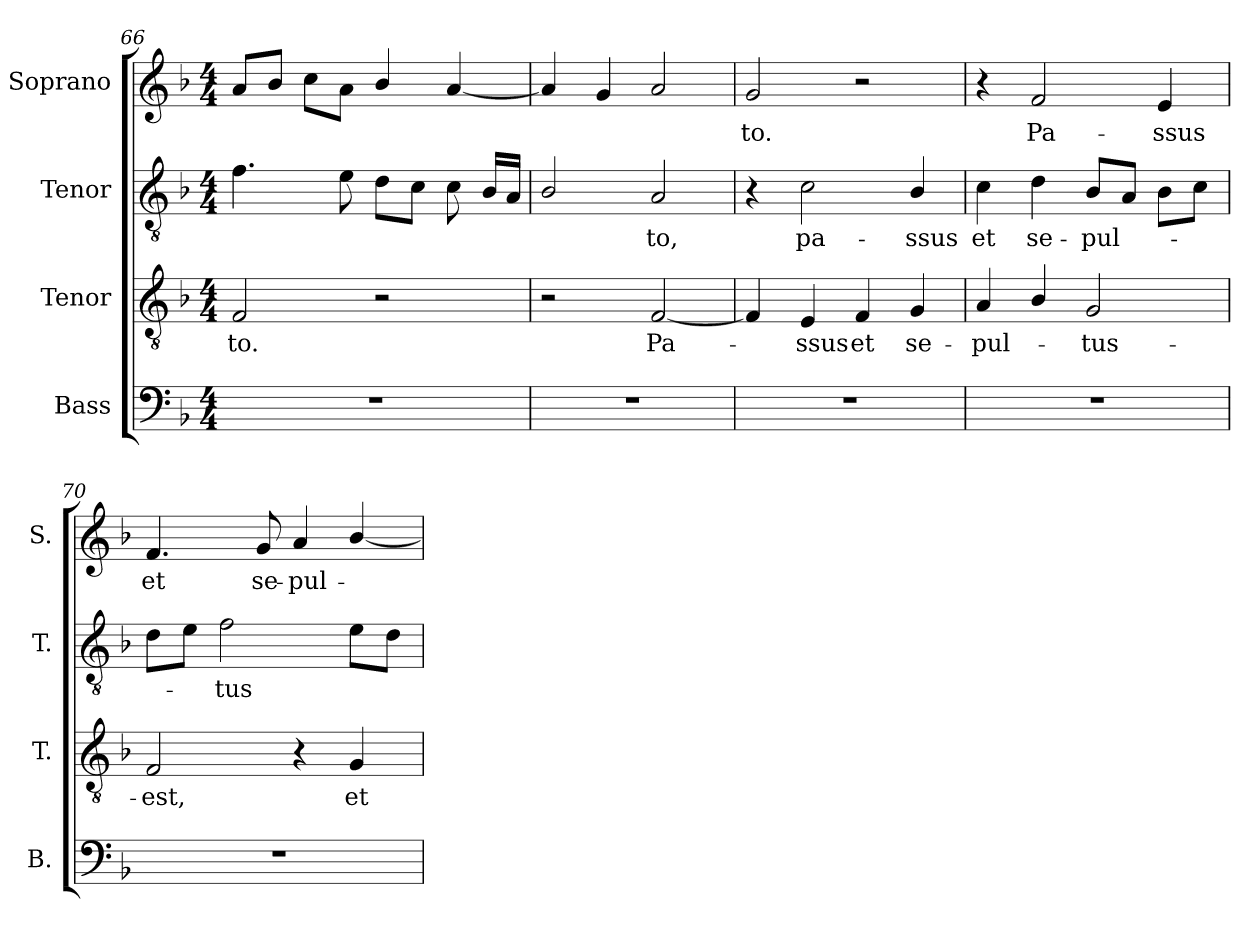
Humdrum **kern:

**kern	**kern	**text	**kern	**text	**kern	**text
*part4	*part3	*part3	*part2	*part2	*part1	*part1
*staff4	*staff3	*staff3	*staff2	*staff2	*staff1	*staff1
*I"Bass	*I"Tenor	*	*I"Tenor	*	*I"Soprano	*
*I'B.	*I'T.	*	*I'T.	*	*I'S.	*
*clefF4	*clefGv2	*	*clefGv2	*	*clefG2	*
*	*ITrd7c12	*	*ITrd7c12	*	*	*
*k[b-]	*k[b-]	*	*k[b-]	*	*k[b-]	*
*F:	*F:	*	*F:	*	*F:	*
*M4/4	*M4/4	*	*M4/4	*	*M4/4	*
=66	=66	=66	=66	=66	=66	=66
!	!	!LO:LY:b:color=#000000	!	!	!	!
1r	2FFi/	-to.	4.Fi\	.	8ai/L	.
.	.	.	.	.	8b-i/J	.
.	.	.	.	.	8cci\L	.
.	.	.	8Ei\	.	8ai\J	.
.	2r	.	8Di\L	.	4b-i/	.
.	.	.	8Ci\J	.	.	.
.	.	.	8Ci\	.	[4ai/	.
.	.	.	16BB-i/LL	.	.	.
.	.	.	16AAi/JJ	.	.	.
=67	=67	=67	=67	=67	=67	=67
1r	2r	.	2BB-i/	.	4ai/]	.
.	.	.	.	.	4gi/	.
!	!	!LO:LY:b:color=#000000	!	!	!	!
!	!	!	!	!LO:LY:b:color=#000000	!	!
.	[2FFi/	Pa-	2AAi/	-to,	2ai/	.
=68	=68	=68	=68	=68	=68	=68
!	!	!	!	!	!	!LO:LY:b:color=#000000
1r	4FFi/]	.	4r	.	2gi/	-to.
!	!	!LO:LY:b:color=#000000	!	!	!	!
!	!	!	!	!LO:LY:b:color=#000000	!	!
.	4EEi/	-ssus	2Ci\	pa-	.	.
!	!	!LO:LY:b:color=#000000	!	!	!	!
.	4FFi/	et	.	.	2r	.
!	!	!LO:LY:b:color=#000000	!	!	!	!
!	!	!	!	!LO:LY:b:color=#000000	!	!
.	4GGi/	se-	4BB-i/	-ssus	.	.
=69	=69	=69	=69	=69	=69	=69
!	!	!LO:LY:b:color=#000000	!	!	!	!
!	!	!	!	!LO:LY:b:color=#000000	!	!
1r	4AAi/	-pul-	4Ci\	et	4r	.
!	!	!	!	!LO:LY:b:color=#000000	!	!
!	!	!	!	!	!	!LO:LY:b:color=#000000
.	4BB-i/	.	4Di\	se-	2fi/	Pa-
!	!	!LO:LY:b:color=#000000	!	!	!	!
!	!	!	!	!LO:LY:b:color=#000000	!	!
.	2GGi/	-tus-	8BB-i/L	-pul-	.	.
.	.	.	8AAi/J	.	.	.
!	!	!	!	!	!	!LO:LY:b:color=#000000
.	.	.	8BB-i\L	.	4ei/	-ssus
.	.	.	8Ci\J	.	.	.
!!LO:LB:g=z
=70	=70	=70	=70	=70	=70	=70
!	!	!LO:LY:b:color=#000000	!	!	!	!
!	!	!	!	!	!	!LO:LY:b:color=#000000
1r	2FFi/	-est,	8Di\L	.	4.fi/	et
.	.	.	8Ei\J	.	.	.
!	!	!	!	!LO:LY:b:color=#000000	!	!
.	.	.	2Fi\	-tus	.	.
!	!	!	!	!	!	!LO:LY:b:color=#000000
.	.	.	.	.	8gi/	se-
!	!	!	!	!	!	!LO:LY:b:color=#000000
.	4r	.	.	.	4ai/	-pul-
!	!	!LO:LY:b:color=#000000	!	!	!	!
.	4GGi/	et	8Ei\L	.	[4b-i/	.
.	.	.	8Di\J	.	.	.
=	=	=	=	=	=	=
*-	*-	*-	*-	*-	*-	*-
